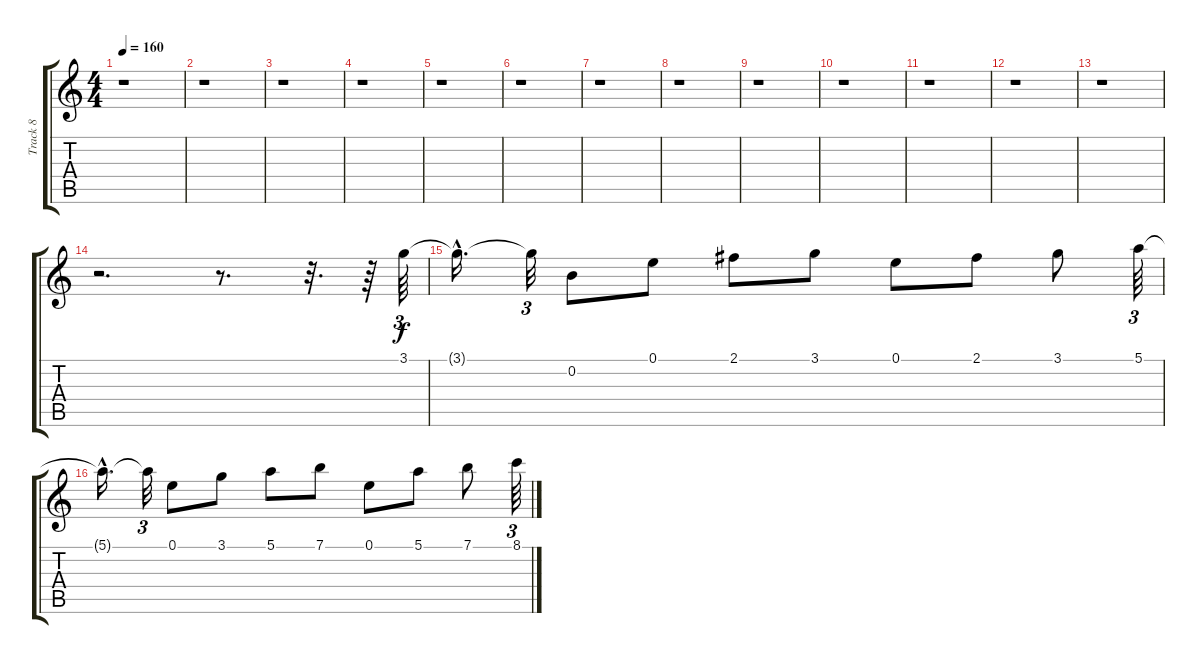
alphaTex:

\track ("Track 8" "Track 8") {instrument overdrivenguitar}
\staff {score tabs}
\tuning (E4 B3 G3 D3 A2 E2) {hide}
\ts (4 4)
\tempo 160
\clef g2
\ks c
r.1{dy f} |
r.1 |
r.1 |
r.1 |
r.1 |
r.1 |
r.1 |
r.1 |
r.1 |
r.1 |
r.1 |
r.1 |
r.1 |
r.2{d} r.8{d} r.32{d} r.64 3.1.64{tu (3 2)} |
3.1{hac t}.16{d} 3.1{t}.32{tu (3 2)} 0.2.8 0.1.8 2.1.8 3.1.8 0.1.8 2.1.8 3.1.8 5.1.64{tu (3 2)} |
5.1{hac t}.16{d} 5.1{t}.32{tu (3 2)} 0.1.8 3.1.8 5.1.8 7.1.8 0.1.8 5.1.8 7.1.8 8.1.64{tu (3 2)}
